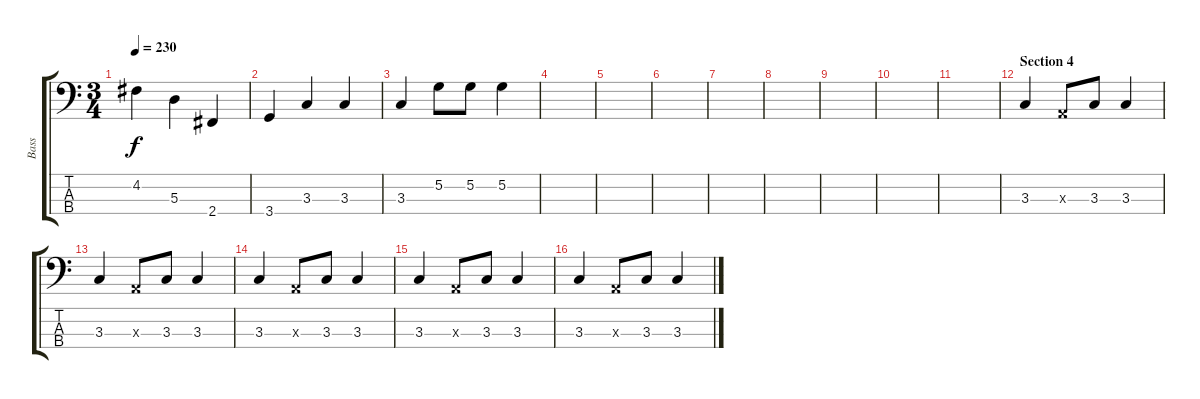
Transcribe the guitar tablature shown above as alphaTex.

\track ("Bass" "Bass") {instrument acousticbass}
\staff {score tabs}
\tuning (G2 D2 A1 E1) {hide}
\ts (3 4)
\tempo 230
\clef f4
\ks c
4.2.4{dy f} 5.3.4 2.4.4 |
3.4.4 3.3.4 3.3.4 |
3.3.4 5.2.8 5.2.8 5.2.4 |
|
|
|
|
|
|
|
|
\section ("" "Section 4")
3.3.4 0.3{x}.8 3.3.8 3.3.4 |
3.3.4 0.3{x}.8 3.3.8 3.3.4 |
3.3.4 0.3{x}.8 3.3.8 3.3.4 |
3.3.4 0.3{x}.8 3.3.8 3.3.4 |
3.3.4 0.3{x}.8 3.3.8 3.3.4
